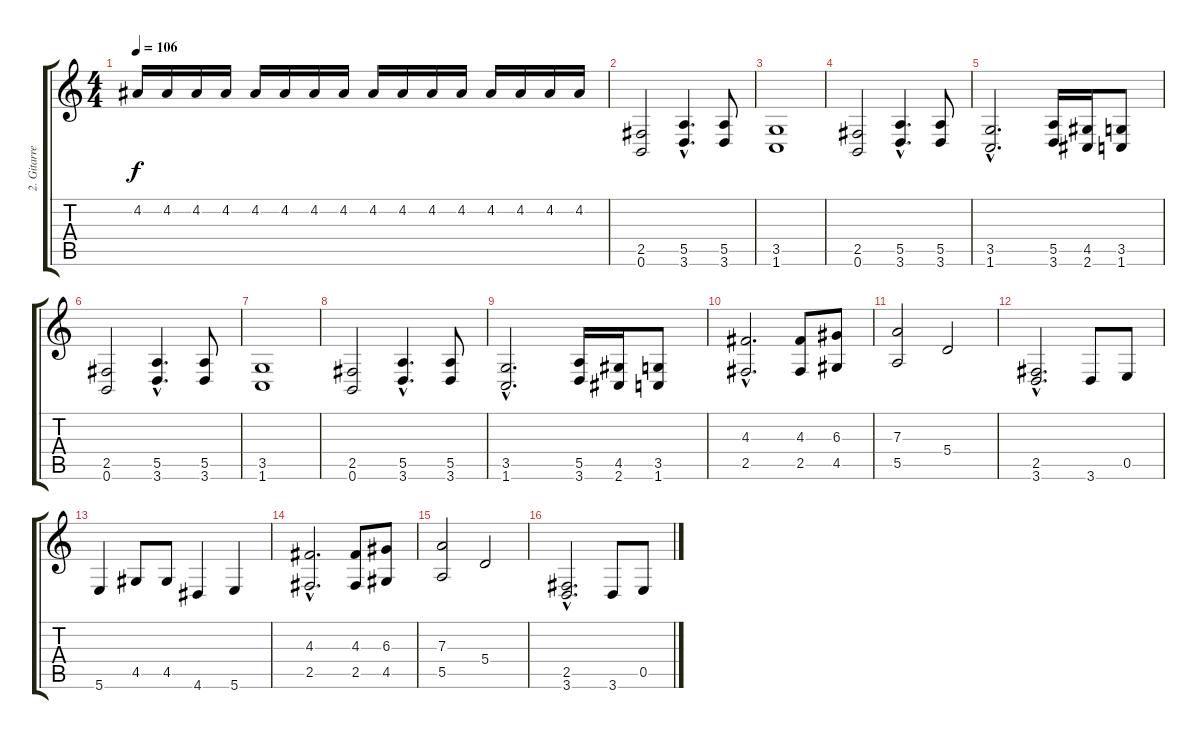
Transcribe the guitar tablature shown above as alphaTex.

\track ("2. Gitarre" "2. Gitarre") {instrument overdrivenguitar}
\staff {score tabs}
\tuning (B3 Gb3 D3 A2 E2 B1) {hide}
\ts (4 4)
\tempo 106
\clef g2
\ks c
4.2.16{dy f} 4.2.16 4.2.16 4.2.16 4.2.16 4.2.16 4.2.16 4.2.16 4.2.16 4.2.16 4.2.16 4.2.16 4.2.16 4.2.16 4.2.16 4.2.16 |
(2.5 0.6).2 (5.5{hac} 3.6{hac}).4{d} (5.5 3.6).8 |
(3.5 1.6).1 |
(2.5 0.6).2 (5.5{hac} 3.6{hac}).4{d} (5.5 3.6).8 |
(3.5{hac} 1.6{hac}).2{d} (5.5 3.6).16 (4.5 2.6).16 (3.5 1.6).8 |
(2.5 0.6).2 (5.5{hac} 3.6{hac}).4{d} (5.5 3.6).8 |
(3.5 1.6).1 |
(2.5 0.6).2 (5.5{hac} 3.6{hac}).4{d} (5.5 3.6).8 |
(3.5{hac} 1.6{hac}).2{d} (5.5 3.6).16 (4.5 2.6).16 (3.5 1.6).8 |
(4.3{hac} 2.5{hac}).2{d} (4.3 2.5).8 (6.3 4.5).8 |
(7.3 5.5).2 5.4.2 |
(2.5{hac} 3.6{hac}).2{d} 3.6.8 0.5.8 |
5.6.4 4.5.8 4.5.8 4.6.4 5.6.4 |
(4.3{hac} 2.5{hac}).2{d} (4.3 2.5).8 (6.3 4.5).8 |
(7.3 5.5).2 5.4.2 |
(2.5{hac} 3.6{hac}).2{d} 3.6.8 0.5.8
